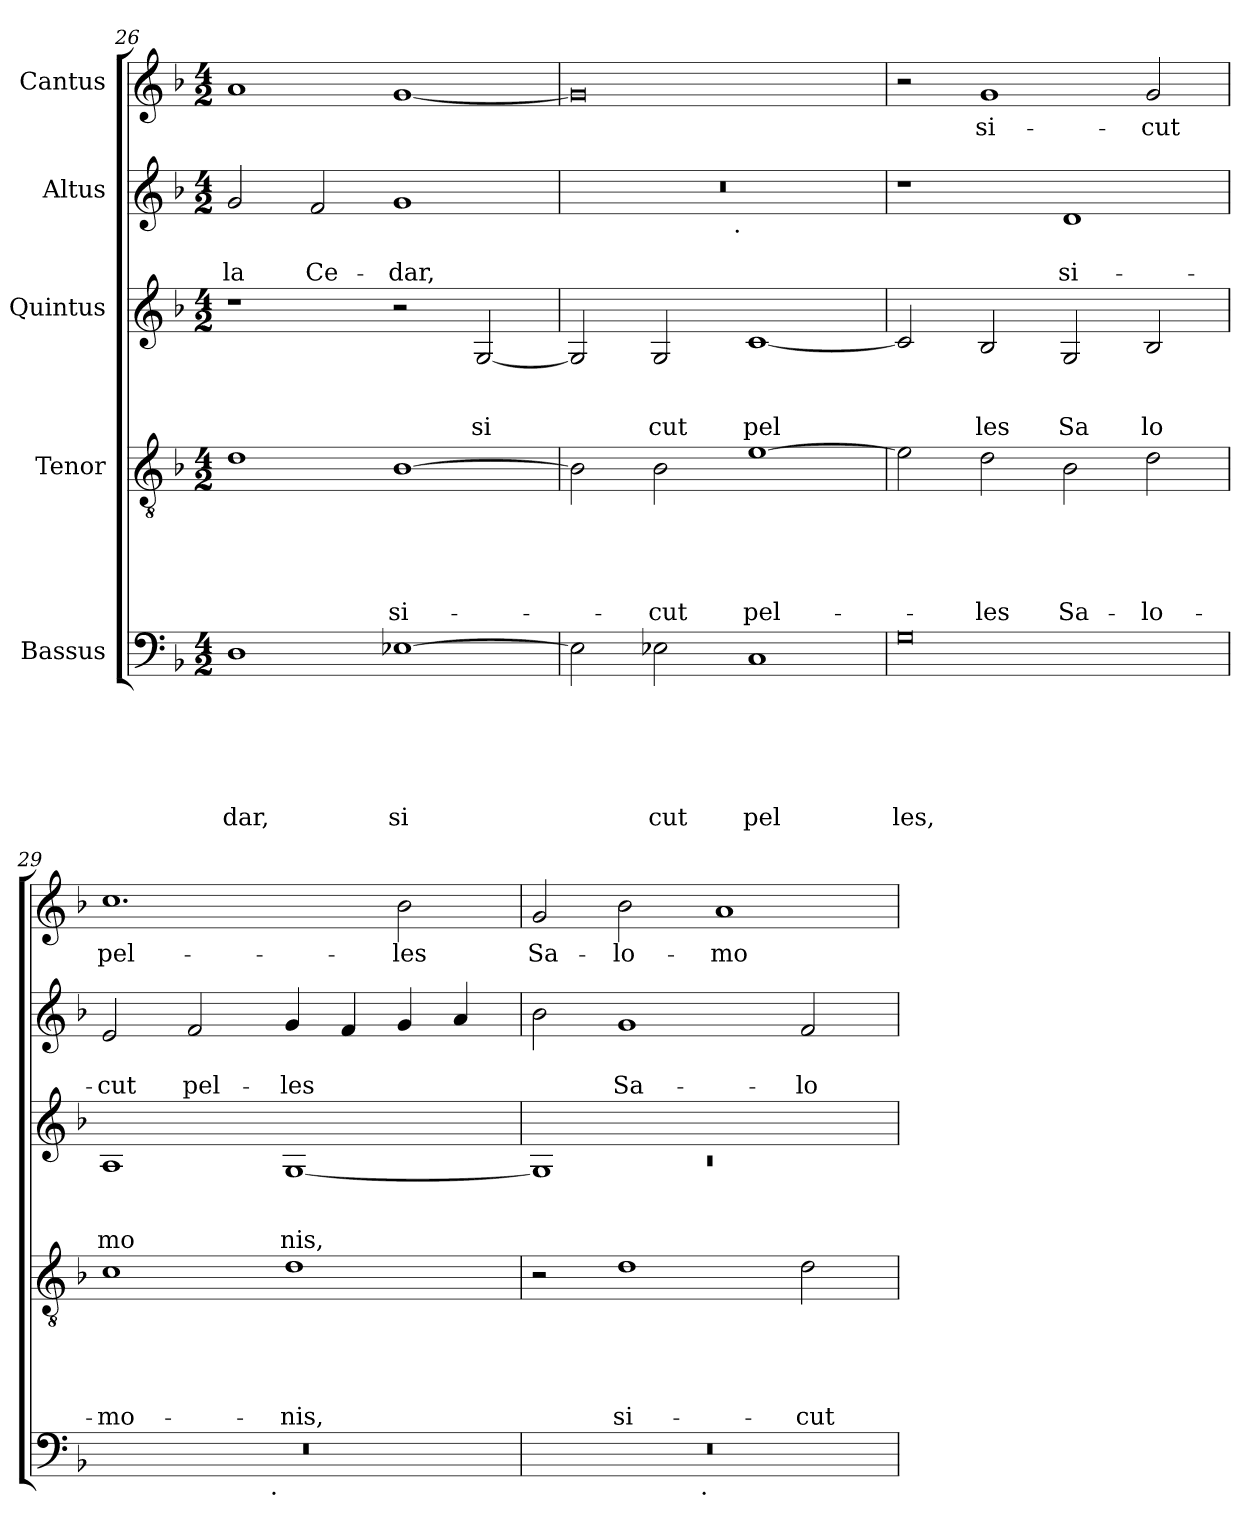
**kern	**text	**text	**text	**text	**text	**text	**kern	**text	**text	**text	**text	**text	**kern	**text	**text	**text	**kern	**text	**text	**kern	**text
*part5	*part5	*part5	*part5	*part5	*part5	*part5	*part4	*part4	*part4	*part4	*part4	*part4	*part3	*part3	*part3	*part3	*part2	*part2	*part2	*part1	*part1
*staff5	*staff5	*staff5	*staff5	*staff5	*staff5	*staff5	*staff4	*staff4	*staff4	*staff4	*staff4	*staff4	*staff3	*staff3	*staff3	*staff3	*staff2	*staff2	*staff2	*staff1	*staff1
*I"Bassus	*	*	*	*	*	*	*I"Tenor	*	*	*	*	*	*I"Quintus	*	*	*	*I"Altus	*	*	*I"Cantus	*
*clefF4	*	*	*	*	*	*	*clefGv2	*	*	*	*	*	*clefG2	*	*	*	*clefG2	*	*	*clefG2	*
*k[b-]	*	*	*	*	*	*	*k[b-]	*	*	*	*	*	*k[b-]	*	*	*	*k[b-]	*	*	*k[b-]	*
*F:	*	*	*	*	*	*	*F:	*	*	*	*	*	*F:	*	*	*	*F:	*	*	*F:	*
*M4/2	*	*	*	*	*	*	*M4/2	*	*	*	*	*	*M4/2	*	*	*	*M4/2	*	*	*M4/2	*
=26	=26	=26	=26	=26	=26	=26	=26	=26	=26	=26	=26	=26	=26	=26	=26	=26	=26	=26	=26	=26	=26
!	!	!	!	!	!	!LO:LY:b	!	!	!	!	!	!	!	!	!	!	!	!	!LO:LY:b	!	!
1D	.	.	.	.	.	dar,	1d	.	.	.	.	.	1r	.	.	.	2g/	.	-la	1a	.
!	!	!	!	!	!	!	!	!	!	!	!	!	!	!	!	!	!	!	!LO:LY:b	!	!
.	.	.	.	.	.	.	.	.	.	.	.	.	.	.	.	.	2f/	.	Ce-	.	.
!	!	!	!	!	!	!LO:LY:b	!	!	!	!	!	!LO:LY:b	!	!	!	!	!	!	!LO:LY:b	!	!
[>1E-X	.	.	.	.	.	si	[>1B-	.	.	.	.	si-	2r	.	.	.	1g	.	-dar,	[<1g	.
!	!	!	!	!	!	!	!	!	!	!	!	!	!	!	!	!LO:LY:b	!	!	!	!	!
.	.	.	.	.	.	.	.	.	.	.	.	.	[<2G/	.	.	si	.	.	.	.	.
=27	=27	=27	=27	=27	=27	=27	=27	=27	=27	=27	=27	=27	=27	=27	=27	=27	=27	=27	=27	=27	=27
*	*	*	*	*	*	*	*	*	*	*	*	*	*	*	*	*	*^	*	*	*	*
2E-\]	.	.	.	.	.	.	2B-\]	.	.	.	.	.	2G/]	.	.	.	0r	2ryy	.	.	0g]	.
!	!	!	!	!	!	!LO:LY:b	!	!	!	!	!	!LO:LY:b	!	!	!	!LO:LY:b	!	!	!	!	!	!
2E-X\	.	.	.	.	.	cut	2B-\	.	.	.	.	-cut	2G/	.	.	cut	.	4...ryy	.	.	.	.
!	!	!	!	!	!	!	!	!	!	!	!	!	!	!	!	!	!	!LO:TX:b:t=.	!	!	!	!
.	.	.	.	.	.	.	.	.	.	.	.	.	.	.	.	.	.	1ryy	.	.	.	.
!	!	!	!	!	!	!LO:LY:b	!	!	!	!	!	!LO:LY:b	!	!	!	!LO:LY:b	!	!	!	!	!	!
1C	.	.	.	.	.	pel	[>1e	.	.	.	.	pel-	[<1c	.	.	pel	.	.	.	.	.	.
.	.	.	.	.	.	.	.	.	.	.	.	.	.	.	.	.	.	32ryy	.	.	.	.
=28	=28	=28	=28	=28	=28	=28	=28	=28	=28	=28	=28	=28	=28	=28	=28	=28	=28	=28	=28	=28	=28	=28
!	!	!	!	!	!	!LO:LY:b	!	!	!	!	!	!	!	!	!	!	!	!	!	!	!	!
*	*	*	*	*	*	*	*	*	*	*	*	*	*	*	*	*	*v	*v	*	*	*	*
0G	.	.	.	.	.	les,	2e\]	.	.	.	.	.	2c/]	.	.	.	1r	.	.	2r	.
!	!	!	!	!	!	!	!	!	!	!	!	!LO:LY:b	!	!	!	!LO:LY:b	!	!	!	!	!LO:LY:b
.	.	.	.	.	.	.	2d\	.	.	.	.	-les	2B-/	.	.	les	.	.	.	1g	si-
!	!	!	!	!	!	!	!	!	!	!	!	!LO:LY:b	!	!	!	!LO:LY:b	!	!	!LO:LY:b	!	!
.	.	.	.	.	.	.	2B-\	.	.	.	.	Sa-	2G/	.	.	Sa	1d	.	si-	.	.
!	!	!	!	!	!	!	!	!	!	!	!	!LO:LY:b	!	!	!	!LO:LY:b	!	!	!	!	!LO:LY:b
.	.	.	.	.	.	.	2d\	.	.	.	.	-lo-	2B-/	.	.	lo	.	.	.	2g/	-cut
=29	=29	=29	=29	=29	=29	=29	=29	=29	=29	=29	=29	=29	=29	=29	=29	=29	=29	=29	=29	=29	=29
!	!	!	!	!	!	!	!	!	!	!	!	!LO:LY:b	!	!	!	!LO:LY:b	!	!	!LO:LY:b	!	!LO:LY:b
*^	*	*	*	*	*	*	*	*	*	*	*	*	*	*	*	*	*	*	*	*	*
0r	2ryy	.	.	.	.	.	.	1c	.	.	.	.	-mo-	1A	.	.	mo	2e/	.	-cut	1.cc	pel-
!	!	!	!	!	!	!	!	!	!	!	!	!	!	!	!	!	!	!	!	!LO:LY:b	!	!
.	4...ryy	.	.	.	.	.	.	.	.	.	.	.	.	.	.	.	.	2f/	.	pel-	.	.
!	!LO:TX:b:t=.	!	!	!	!	!	!	!	!	!	!	!	!	!	!	!	!	!	!	!	!	!
.	1ryy	.	.	.	.	.	.	.	.	.	.	.	.	.	.	.	.	.	.	.	.	.
!	!	!	!	!	!	!	!	!	!	!	!	!	!LO:LY:b	!	!	!	!LO:LY:b	!	!	!LO:LY:b	!	!
.	.	.	.	.	.	.	.	1d	.	.	.	.	-nis,	[<1G	.	.	nis,	4g/	.	-les	.	.
.	.	.	.	.	.	.	.	.	.	.	.	.	.	.	.	.	.	4f/	.	.	.	.
!	!	!	!	!	!	!	!	!	!	!	!	!	!	!	!	!	!	!	!	!	!	!LO:LY:b
.	.	.	.	.	.	.	.	.	.	.	.	.	.	.	.	.	.	4g/	.	.	2b-\	-les
.	.	.	.	.	.	.	.	.	.	.	.	.	.	.	.	.	.	4a/	.	.	.	.
.	32ryy	.	.	.	.	.	.	.	.	.	.	.	.	.	.	.	.	.	.	.	.	.
=30	=30	=30	=30	=30	=30	=30	=30	=30	=30	=30	=30	=30	=30	=30	=30	=30	=30	=30	=30	=30	=30	=30
*	*	*	*	*	*	*	*	*	*	*	*	*	*	*^	*	*	*	*	*	*	*	*
!	!	!	!	!	!	!	!	!	!	!	!	!	!	!	!LO:N:vis=1	!	!	!	!	!	!	!	!LO:LY:b
0r	2ryy	.	.	.	.	.	.	2r	.	.	.	.	.	1G]	0rc	.	.	.	2b-\	.	.	2g/	Sa-
!	!	!	!	!	!	!	!	!	!	!	!	!	!LO:LY:b	!	!	!	!	!	!	!	!LO:LY:b	!	!LO:LY:b
.	4...ryy	.	.	.	.	.	.	1d	.	.	.	.	si-	.	.	.	.	.	1g	.	Sa-	2b-\	-lo-
!	!LO:TX:b:t=.	!	!	!	!	!	!	!	!	!	!	!	!	!	!	!	!	!	!	!	!	!	!
.	1ryy	.	.	.	.	.	.	.	.	.	.	.	.	.	.	.	.	.	.	.	.	.	.
!	!	!	!	!	!	!	!	!	!	!	!	!	!	!	!	!	!	!	!	!	!	!	!LO:LY:b
.	.	.	.	.	.	.	.	.	.	.	.	.	.	1ryy	.	.	.	.	.	.	.	1a	-mo-
!	!	!	!	!	!	!	!	!	!	!	!	!	!LO:LY:b	!	!	!	!	!	!	!	!LO:LY:b	!	!
.	.	.	.	.	.	.	.	2d\	.	.	.	.	-cut	.	.	.	.	.	2f/	.	-lo-	.	.
.	32ryy	.	.	.	.	.	.	.	.	.	.	.	.	.	.	.	.	.	.	.	.	.	.
*v	*v	*	*	*	*	*	*	*	*	*	*	*	*	*v	*v	*	*	*	*	*	*	*	*
=	=	=	=	=	=	=	=	=	=	=	=	=	=	=	=	=	=	=	=	=	=
*-	*-	*-	*-	*-	*-	*-	*-	*-	*-	*-	*-	*-	*-	*-	*-	*-	*-	*-	*-	*-	*-
